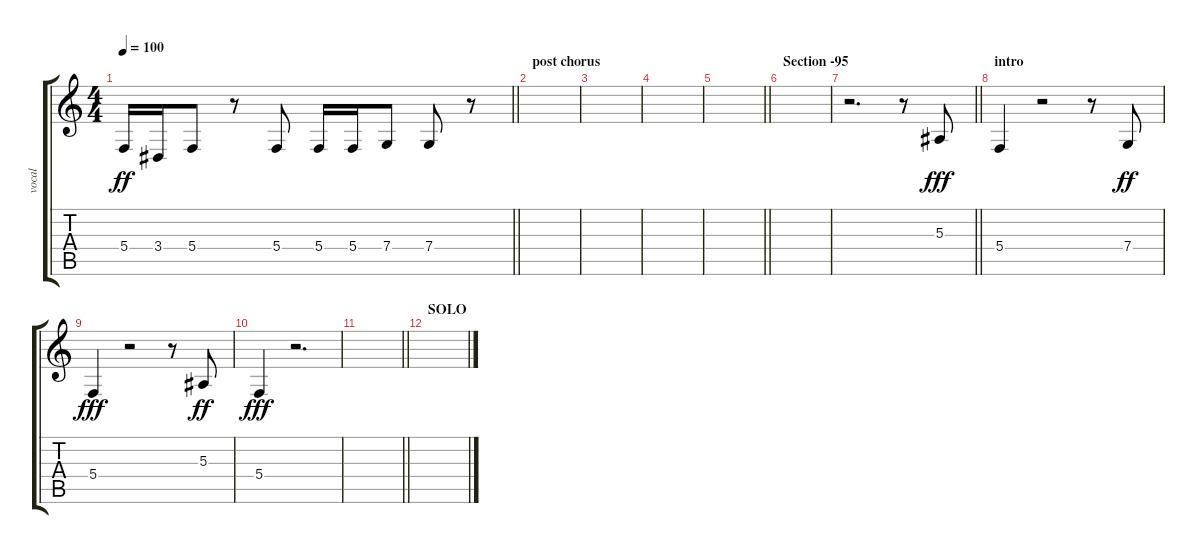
\track ("vocal" "vocal") {instrument altosax}
\staff {score tabs}
\tuning (D4 A3 F3 C3 G2 C2) {hide}
\ts (4 4)
\tempo 100
\clef g2
\barLineRight lightlight
\ks c
5.4.16{dy ff} 3.4.16 5.4.8 r.8 5.4.8 5.4.16 5.4.16 7.4.8 7.4.8 r.8 |
\section ("" "post chorus")
|
|
|
\barLineRight lightlight
|
\section ("" "Section -95")
|
\barLineRight lightlight
r.2{d} r.8 5.3.8{dy fff} |
\section ("" "intro")
5.4.4 r.2 r.8 7.4.8{dy ff} |
5.4.4{dy fff} r.2 r.8 5.3.8{dy ff} |
5.4.4{dy fff} r.2{d} |
\barLineRight lightlight
|
\section ("" "SOLO")
